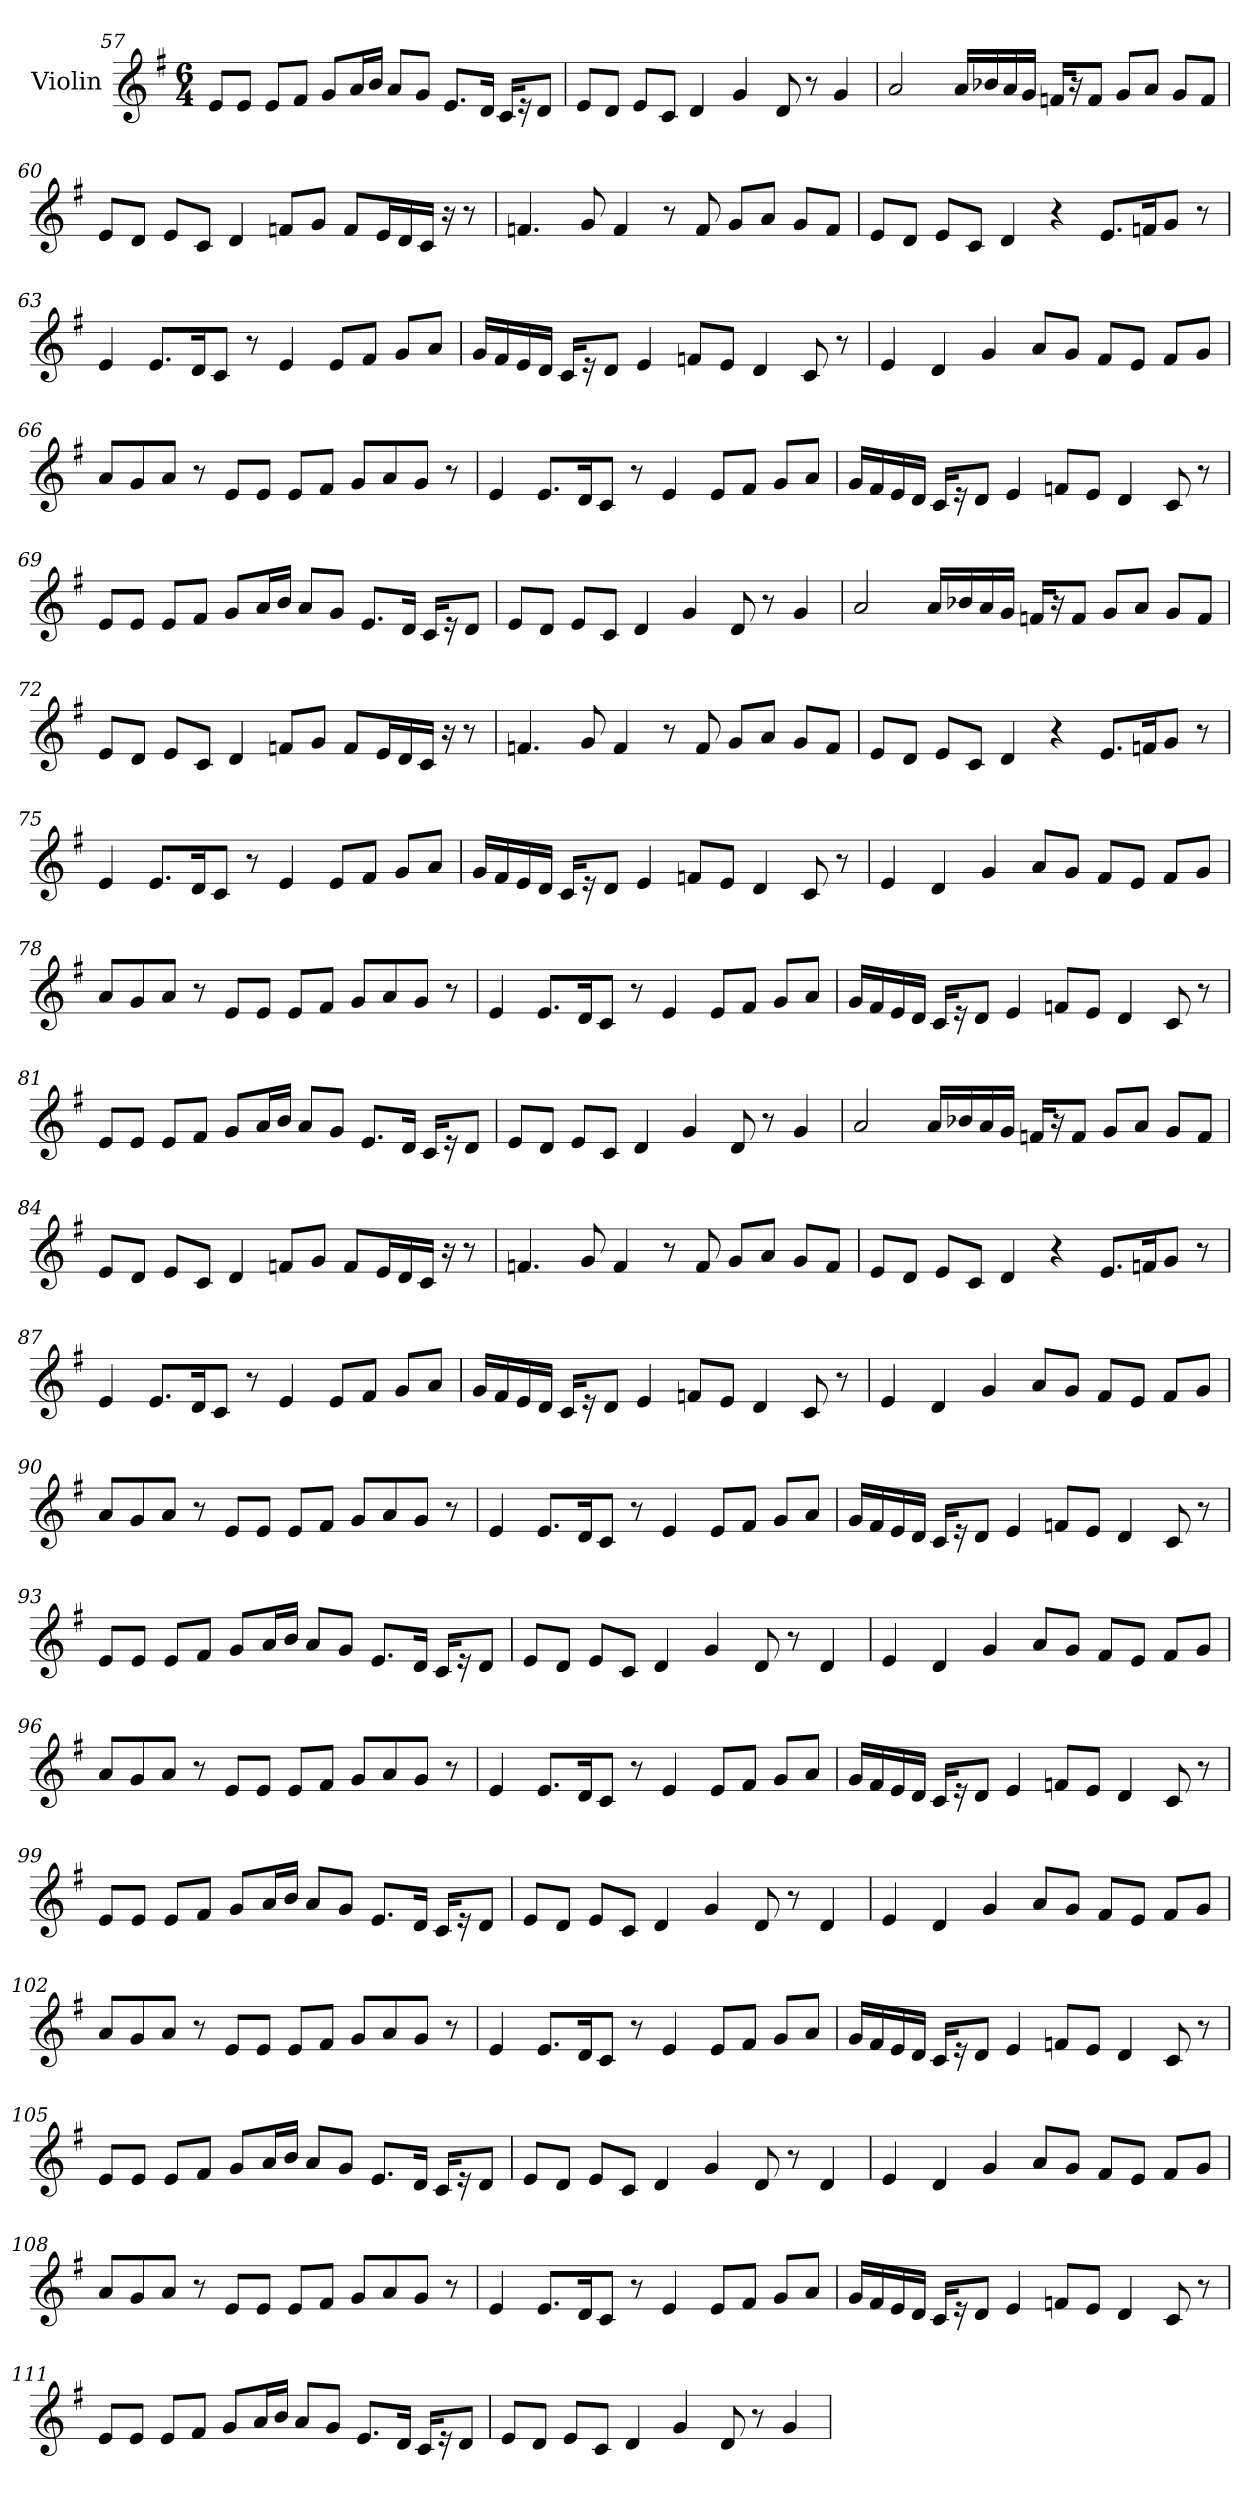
**kern
*part1
*staff1
*I"Violin
*clefG2
*k[f#]
*G:
*M6/4
=57
8e/L
8e/J
8e/L
8f#/J
8g/L
16a/L
16b/JJ
8a/L
8g/J
8.e/L
16d/Jk
16c/KL
16r
8d/J
!!LO:LB:g=z
=58
8e/L
8d/J
8e/L
8c/J
4d/
4g/
8d/
8r
4g/
=59
2a/
16a/LL
16b-X/
16a/
16g/JJ
16fn/KL
16r
8f/J
8g/L
8a/J
8g/L
8f/J
=60
8e/L
8d/J
8e/L
8c/J
4d/
8fn/L
8g/J
8f/L
16e/L
16d/
16c/JJ
16r
8r
!!LO:LB:g=z
=61
4.fn/
8g/
4f/
8r
8f/
8g/L
8a/J
8g/L
8f/J
=62
8e/L
8d/J
8e/L
8c/J
4d/
4r
8.e/L
16fn/K
8g/J
8r
=63
4e/
8.e/L
16d/K
8c/J
8r
4e/
8e/L
8f#/J
8g/L
8a/J
!!LO:LB:g=z
=64
16g/LL
16f#/
16e/
16d/JJ
16c/KL
16r
8d/J
4e/
8fn/L
8e/J
4d/
8c/
8r
=65
4e/
4d/
4g/
8a/L
8g/J
8f#/L
8e/J
8f#/L
8g/J
=66
8a/L
8g/
8a/J
8r
8e/L
8e/J
8e/L
8f#/J
8g/L
8a/
8g/J
8r
!!LO:LB:g=z
=67
4e/
8.e/L
16d/K
8c/J
8r
4e/
8e/L
8f#/J
8g/L
8a/J
=68
16g/LL
16f#/
16e/
16d/JJ
16c/KL
16r
8d/J
4e/
8fn/L
8e/J
4d/
8c/
8r
=69
8e/L
8e/J
8e/L
8f#/J
8g/L
16a/L
16b/JJ
8a/L
8g/J
8.e/L
16d/Jk
16c/KL
16r
8d/J
!!LO:PB:g=z
=70
8e/L
8d/J
8e/L
8c/J
4d/
4g/
8d/
8r
4g/
=71
2a/
16a/LL
16b-X/
16a/
16g/JJ
16fn/KL
16r
8f/J
8g/L
8a/J
8g/L
8f/J
=72
8e/L
8d/J
8e/L
8c/J
4d/
8fn/L
8g/J
8f/L
16e/L
16d/
16c/JJ
16r
8r
!!LO:LB:g=z
=73
4.fn/
8g/
4f/
8r
8f/
8g/L
8a/J
8g/L
8f/J
=74
8e/L
8d/J
8e/L
8c/J
4d/
4r
8.e/L
16fn/K
8g/J
8r
=75
4e/
8.e/L
16d/K
8c/J
8r
4e/
8e/L
8f#/J
8g/L
8a/J
!!LO:LB:g=z
=76
16g/LL
16f#/
16e/
16d/JJ
16c/KL
16r
8d/J
4e/
8fn/L
8e/J
4d/
8c/
8r
=77
4e/
4d/
4g/
8a/L
8g/J
8f#/L
8e/J
8f#/L
8g/J
=78
8a/L
8g/
8a/J
8r
8e/L
8e/J
8e/L
8f#/J
8g/L
8a/
8g/J
8r
!!LO:LB:g=z
=79
4e/
8.e/L
16d/K
8c/J
8r
4e/
8e/L
8f#/J
8g/L
8a/J
=80
16g/LL
16f#/
16e/
16d/JJ
16c/KL
16r
8d/J
4e/
8fn/L
8e/J
4d/
8c/
8r
=81
8e/L
8e/J
8e/L
8f#/J
8g/L
16a/L
16b/JJ
8a/L
8g/J
8.e/L
16d/Jk
16c/KL
16r
8d/J
!!LO:LB:g=z
=82
8e/L
8d/J
8e/L
8c/J
4d/
4g/
8d/
8r
4g/
=83
2a/
16a/LL
16b-X/
16a/
16g/JJ
16fn/KL
16r
8f/J
8g/L
8a/J
8g/L
8f/J
=84
8e/L
8d/J
8e/L
8c/J
4d/
8fn/L
8g/J
8f/L
16e/L
16d/
16c/JJ
16r
8r
!!LO:LB:g=z
=85
4.fn/
8g/
4f/
8r
8f/
8g/L
8a/J
8g/L
8f/J
=86
8e/L
8d/J
8e/L
8c/J
4d/
4r
8.e/L
16fn/K
8g/J
8r
=87
4e/
8.e/L
16d/K
8c/J
8r
4e/
8e/L
8f#/J
8g/L
8a/J
!!LO:LB:g=z
=88
16g/LL
16f#/
16e/
16d/JJ
16c/KL
16r
8d/J
4e/
8fn/L
8e/J
4d/
8c/
8r
=89
4e/
4d/
4g/
8a/L
8g/J
8f#/L
8e/J
8f#/L
8g/J
=90
8a/L
8g/
8a/J
8r
8e/L
8e/J
8e/L
8f#/J
8g/L
8a/
8g/J
8r
!!LO:LB:g=z
=91
4e/
8.e/L
16d/K
8c/J
8r
4e/
8e/L
8f#/J
8g/L
8a/J
=92
16g/LL
16f#/
16e/
16d/JJ
16c/KL
16r
8d/J
4e/
8fn/L
8e/J
4d/
8c/
8r
=93
8e/L
8e/J
8e/L
8f#/J
8g/L
16a/L
16b/JJ
8a/L
8g/J
8.e/L
16d/Jk
16c/KL
16r
8d/J
!!LO:PB:g=z
=94
8e/L
8d/J
8e/L
8c/J
4d/
4g/
8d/
8r
4d/
=95
4e/
4d/
4g/
8a/L
8g/J
8f#/L
8e/J
8f#/L
8g/J
=96
8a/L
8g/
8a/J
8r
8e/L
8e/J
8e/L
8f#/J
8g/L
8a/
8g/J
8r
!!LO:LB:g=z
=97
4e/
8.e/L
16d/K
8c/J
8r
4e/
8e/L
8f#/J
8g/L
8a/J
=98
16g/LL
16f#/
16e/
16d/JJ
16c/KL
16r
8d/J
4e/
8fn/L
8e/J
4d/
8c/
8r
=99
8e/L
8e/J
8e/L
8f#/J
8g/L
16a/L
16b/JJ
8a/L
8g/J
8.e/L
16d/Jk
16c/KL
16r
8d/J
!!LO:LB:g=z
=100
8e/L
8d/J
8e/L
8c/J
4d/
4g/
8d/
8r
4d/
=101
4e/
4d/
4g/
8a/L
8g/J
8f#/L
8e/J
8f#/L
8g/J
=102
8a/L
8g/
8a/J
8r
8e/L
8e/J
8e/L
8f#/J
8g/L
8a/
8g/J
8r
!!LO:LB:g=z
=103
4e/
8.e/L
16d/K
8c/J
8r
4e/
8e/L
8f#/J
8g/L
8a/J
=104
16g/LL
16f#/
16e/
16d/JJ
16c/KL
16r
8d/J
4e/
8fn/L
8e/J
4d/
8c/
8r
!!LO:LB:g=z
=105
8e/L
8e/J
8e/L
8f#/J
8g/L
16a/L
16b/JJ
8a/L
8g/J
8.e/L
16d/Jk
16c/KL
16r
8d/J
=106
8e/L
8d/J
8e/L
8c/J
4d/
4g/
8d/
8r
4d/
=107
4e/
4d/
4g/
8a/L
8g/J
8f#/L
8e/J
8f#/L
8g/J
!!LO:LB:g=z
=108
8a/L
8g/
8a/J
8r
8e/L
8e/J
8e/L
8f#/J
8g/L
8a/
8g/J
8r
=109
4e/
8.e/L
16d/K
8c/J
8r
4e/
8e/L
8f#/J
8g/L
8a/J
=110
16g/LL
16f#/
16e/
16d/JJ
16c/KL
16r
8d/J
4e/
8fn/L
8e/J
4d/
8c/
8r
!!LO:LB:g=z
=111
8e/L
8e/J
8e/L
8f#/J
8g/L
16a/L
16b/JJ
8a/L
8g/J
8.e/L
16d/Jk
16c/KL
16r
8d/J
!!LO:LB:g=z
=112
8e/L
8d/J
8e/L
8c/J
4d/
4g/
8d/
8r
4g/
=
*-
